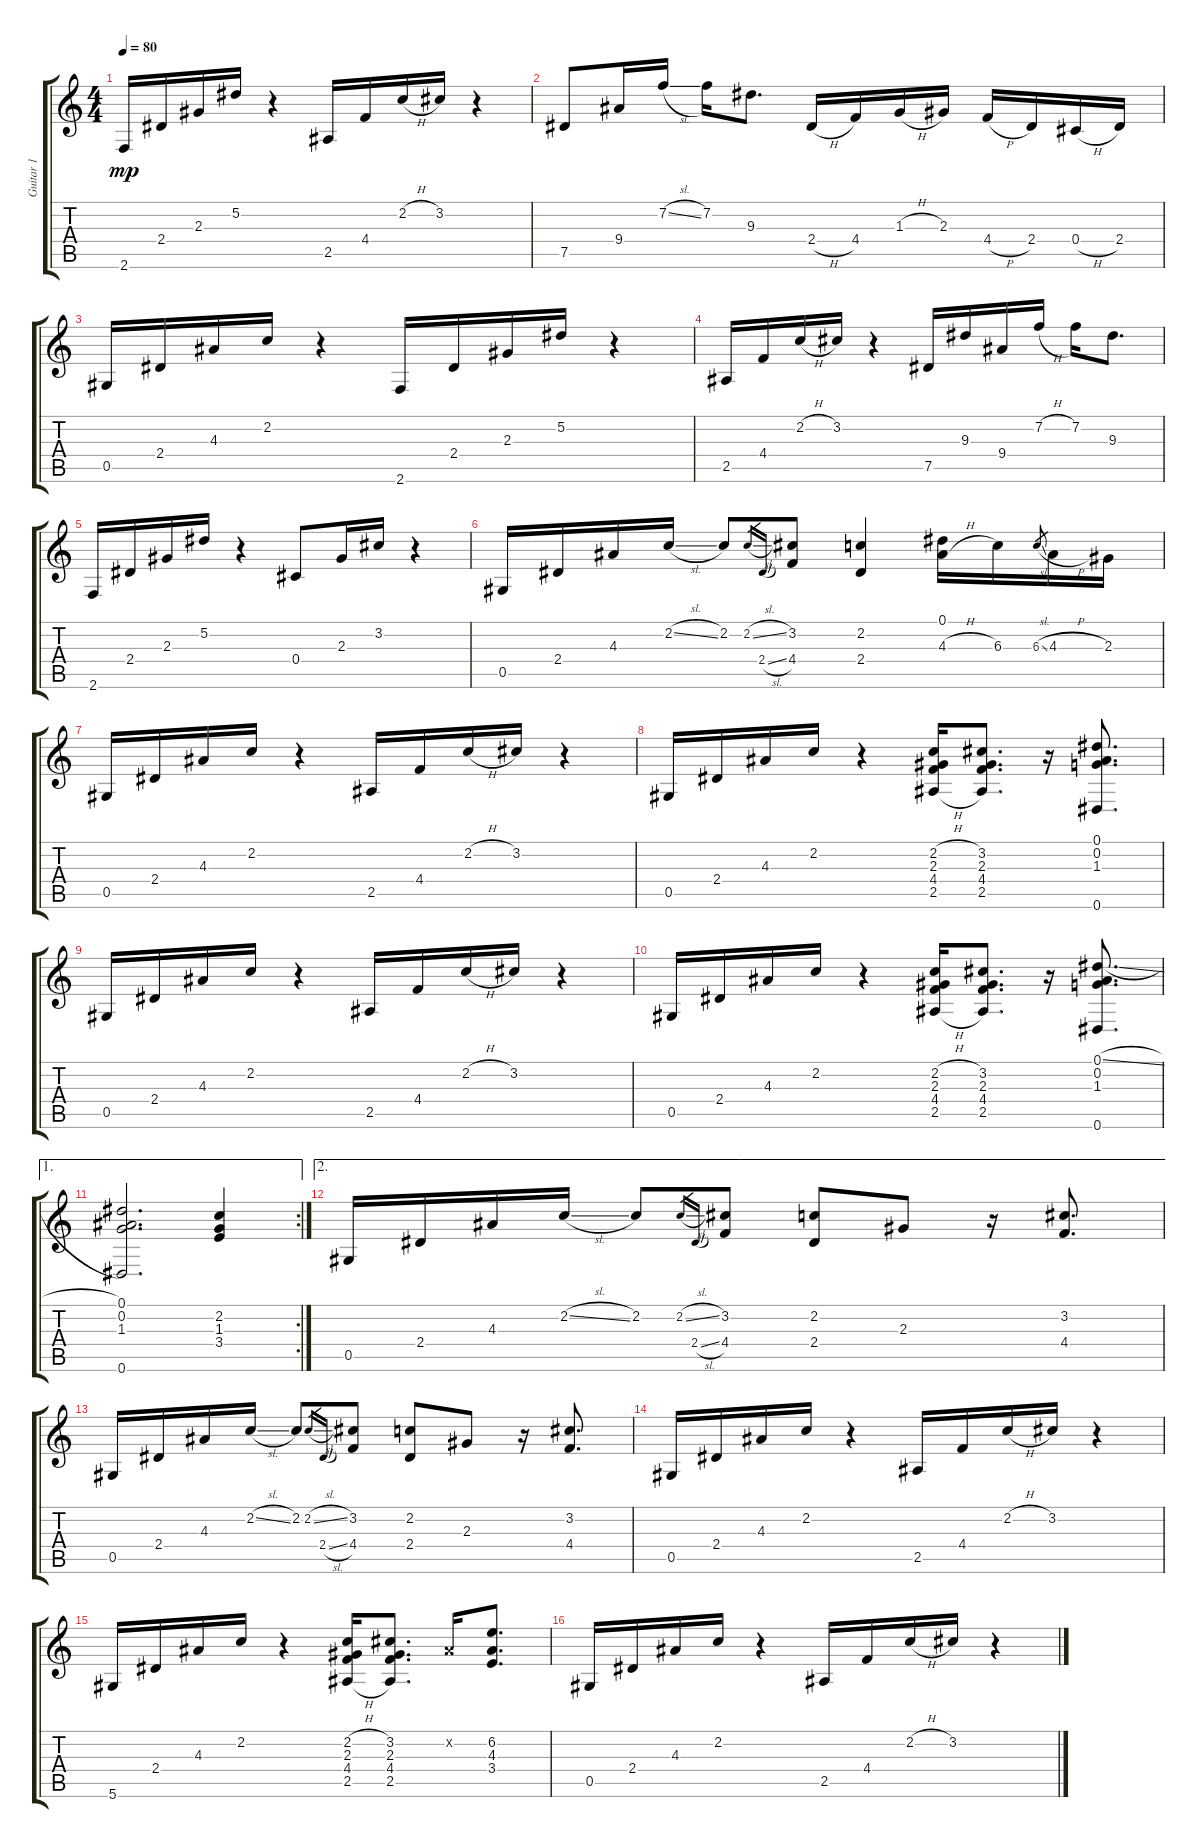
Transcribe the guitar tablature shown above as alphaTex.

\track ("Guitar 1" "Guitar 1") {instrument acousticguitarsteel}
\staff {score tabs}
\tuning (Eb4 Bb3 Gb3 Db3 Ab2 Eb2) {hide}
\ts (4 4)
\tempo 80
\clef g2
\ks c
2.6.16{dy mp} 2.4.16 2.3.16 5.2.16 r.4 2.5.16 4.4.16 2.2{h}.16 3.2.16 r.4 |
7.5.8 9.4.16 7.2{sl}.16 7.2.16 9.3.8{d} 2.4{h}.16 4.4.16 1.3{h}.16 2.3.16 4.4{h}.16 2.4.16 0.4{h}.16 2.4.16 |
0.5.16 2.4.16 4.3.16 2.2.16 r.4 2.6.16 2.4.16 2.3.16 5.2.16 r.4 |
2.5.16 4.4.16 2.2{h}.16 3.2.16 r.4 7.5.16 9.3.16 9.4.16 7.2{h}.16 7.2.16 9.3.8{d} |
2.6.16 2.4.16 2.3.16 5.2.16 r.4 0.4.8 2.3.16 3.2.16 r.4 |
0.5.16 2.4.16 4.3.16 2.2{sl}.16 2.2.8 2.2{sl}.16{gr} 2.4{sl}.16{gr} (3.2 4.4).8 (2.2 2.4).4 (0.1 4.3{h}).16 6.3.16 6.3{sl}.8{gr} 4.3{h}.16 2.3.16 |
0.5.16 2.4.16 4.3.16 2.2.16 r.4 2.5.16 4.4.16 2.2{h}.16 3.2.16 r.4 |
0.5.16 2.4.16 4.3.16 2.2.16 r.4 (2.2{h} 2.3 4.4 2.5{h}).16 (3.2 2.3 4.4 2.5).8{d} r.16 (0.1 0.2 1.3 0.6).8{d} |
0.5.16 2.4.16 4.3.16 2.2.16 r.4 2.5.16 4.4.16 2.2{h}.16 3.2.16 r.4 |
0.5.16 2.4.16 4.3.16 2.2.16 r.4 (2.2{h} 2.3 4.4 2.5{h}).16 (3.2 2.3 4.4 2.5).8{d} r.16 (0.1{sl} 0.2 1.3 0.6).8{d} |
\ae 1
\rc 2
(0.1 0.2 1.3 0.6).2{d} (2.2 1.3 3.4).4 |
\ae 2
0.5.16 2.4.16 4.3.16 2.2{sl}.16 2.2.8 2.2{sl}.16{gr} 2.4{sl}.16{gr} (3.2 4.4).8 (2.2 2.4).8 2.3.8 r.16 (3.2 4.4).8{d} |
0.5.16 2.4.16 4.3.16 2.2{sl}.16 2.2.8 2.2{sl}.16{gr} 2.4{sl}.16{gr} (3.2 4.4).8 (2.2 2.4).8 2.3.8 r.16 (3.2 4.4).8{d} |
0.5.16 2.4.16 4.3.16 2.2.16 r.4 2.5.16 4.4.16 2.2{h}.16 3.2.16 r.4 |
5.6.16 2.4.16 4.3.16 2.2.16 r.4 (2.2{h} 2.3 4.4 2.5{h}).16 (3.2 2.3 4.4 2.5).8{d} 0.2{x}.16 (6.2 4.3 3.4).8{d} |
0.5.16 2.4.16 4.3.16 2.2.16 r.4 2.5.16 4.4.16 2.2{h}.16 3.2.16 r.4
